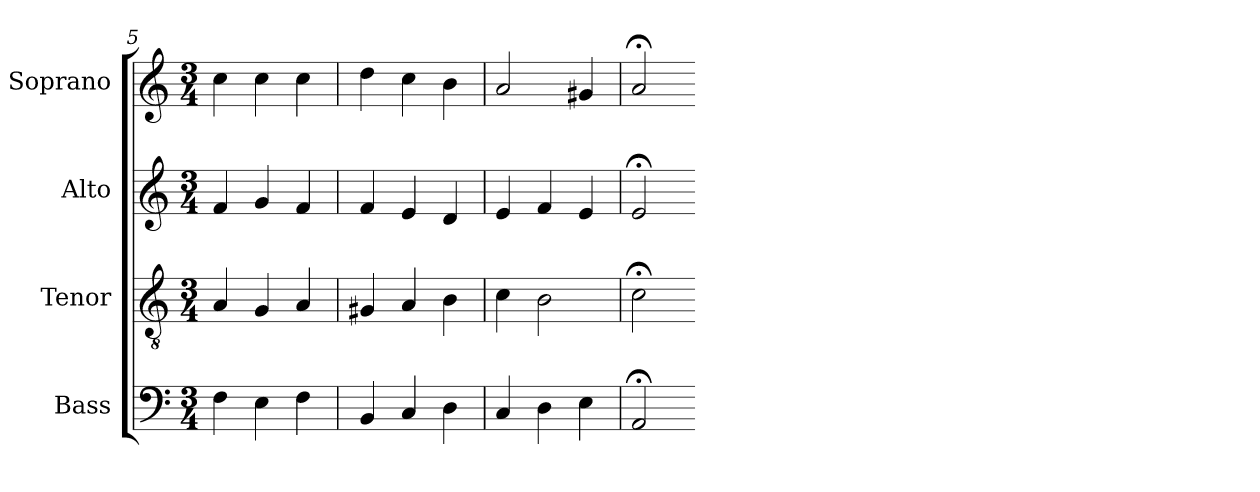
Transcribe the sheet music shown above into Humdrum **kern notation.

**kern	**kern	**kern	**kern
*part4	*part3	*part2	*part1
*staff4	*staff3	*staff2	*staff1
*I"Bass	*I"Tenor	*I"Alto	*I"Soprano
*I'B	*I'T	*I'A	*I'S
*clefF4	*clefGv2	*clefG2	*clefG2
*k[]	*k[]	*k[]	*k[]
*a:	*a:	*a:	*a:
*M3/4	*M3/4	*M3/4	*M3/4
*MM100	*MM100	*MM100	*MM100
=5	=5	=5	=5
4F	4A	4f	4cc
4E	4G	4g	4cc
4F	4A	4f	4cc
=6	=6	=6	=6
4BB	4G#X	4f	4dd
4C	4A	4e	4cc
4D	4B	4d	4b
=7	=7	=7	=7
4C	4c	4e	2a
4D	2B	4f	.
4E	.	4e	4g#X
=8	=8	=8	=8
2AA;<	2c;<	2e;<	2a;<
=-	=-	=-	=-
*-	*-	*-	*-
